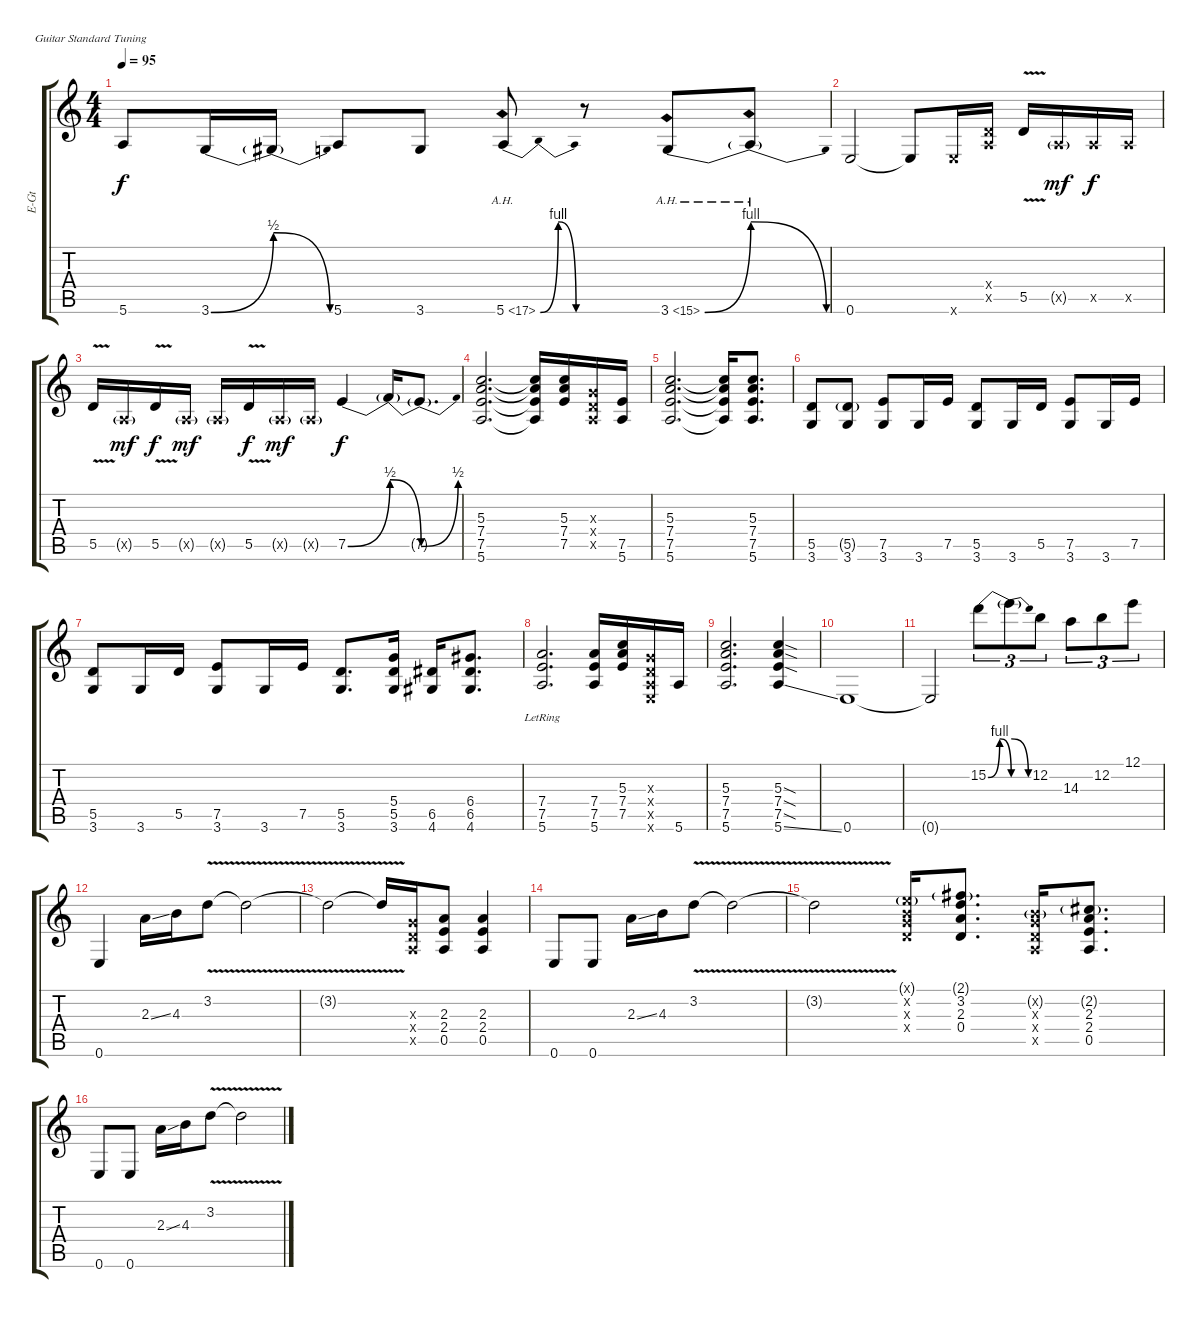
\bracketExtendMode groupsimilarinstruments
\otherSystemsTrackNameOrientation horizontal
\track ("Guitar2 - David Gilmour (effect2)" "E-Gt") {instrument electricguitarclean}
\staff {score tabs}
\tuning (E4 B3 G3 D3 A2 E2)
\ts (4 4)
\tempo 95
\clef g2
\ks c
5.6.8{dy f beam Up} 3.6{be (bend 0 0 60 2)}.16{beam Up} 3.6{be (release 0 2 60 0) t}.16{beam Up} 5.6.8{beam Up} 3.6.8{beam Up} 5.6{be (bendrelease 0 0 30 4 30 4 60 0) ah 12}.8{beam Up} r.8{beam Up} 3.6{be (bend 0 0 60 4) ah 12}.8{beam Up} 3.6{be (release 0 4 60 0) ah 12 t}.8{beam Up} |
0.6.2{beam Up} 0.6{t}.8{beam Up} 0.6{x}.16{beam Up} (0.4{x} 0.5{x}).16{beam Up} 5.5{v}.16{beam Up} 0.5{g x}.16{dy mf beam Up} 0.5{x}.16{dy f beam Up} 0.5{x}.16{beam Up} |
5.5{v}.16{beam Up} 0.5{g x}.16{dy mf beam Up} 5.5{v}.16{dy f beam Up} 0.5{g x}.16{dy mf beam Up} 0.5{g x}.16{beam Up} 5.5{v}.16{dy f beam Up} 0.5{g x}.16{dy mf beam Up} 0.5{g x}.16{beam Up} 7.5{be (bend 0 0 60 2)}.4{dy f beam Up} 7.5{be (release 0 2 60 0) t}.16{beam Up} 7.5{be (bend 0 0 60 2) t}.8{d beam Up} |
(5.3 7.4 7.5 5.6).2{d beam Up} (5.3{t} 7.4{t} 7.5{t} 5.6{t}).16{beam Up} (5.3 7.4 7.5).16{beam Up} (0.3{x} 0.4{x} 0.5{x}).16{beam Up} (7.5 5.6).16{beam Up} |
(5.3 7.4 7.5 5.6).2{d beam Up} (5.3{t} 7.4{t} 7.5{t} 5.6{t}).16{beam Up} (5.3 7.4 7.5 5.6).8{d beam Up} |
(5.5 3.6).8{beam Up} (5.5{g} 3.6).8{beam Up} (7.5 3.6).8{beam Up} 3.6.16{beam Up} 7.5.16{beam Up} (5.5 3.6).8{beam Up} 3.6.16{beam Up} 5.5.16{beam Up} (7.5 3.6).8{beam Up} 3.6.16{beam Up} 7.5.16{beam Up} |
(5.5 3.6).8{beam Up} 3.6.16{beam Up} 5.5.16{beam Up} (7.5 3.6).8{beam Up} 3.6.16{beam Up} 7.5.16{beam Up} (5.5 3.6).8{d beam Up} (5.4 5.5 3.6).16{beam Up} (6.5{acc #} 4.6{acc #}).16{beam Up} (6.4{acc #} 6.5{acc #} 4.6{acc #}).8{d beam Up} |
(7.4 7.5{lr} 5.6).2{d beam Up} (7.4 7.5 5.6).16{beam Up} (5.3 7.4 7.5).16{beam Up} (0.3{x} 0.4{x} 0.5{x} 0.6{x}).16{beam Up} 5.6.16{beam Up} |
(5.3 7.4 7.5 5.6).2{d beam Up} (5.3{sod} 7.4{sod} 7.5{sod} 5.6{ss}).4{beam Up} |
0.6.1{beam Up} |
0.6{t}.2{beam Up} 15.2{be (bendrelease 0 0 30 4 30 4 60 0)}.8{tu (3 2) beam Down} 15.2{be (release 0 4 60 0) t}.8{tu (3 2) beam Down} 12.2.8{tu (3 2) beam Down} 14.3.8{tu (3 2) beam Down} 12.2.8{tu (3 2) beam Down} 12.1.8{tu (3 2) beam Down} |
0.6.4{beam Up} 2.3{ss}.16{beam Down} 4.3.16{beam Down} 3.2{v}.8{beam Down} 3.2{v t}.2{beam Down} |
3.2{v t}.2{beam Down} 3.2{v t}.16{beam Up} (0.3{x} 0.4{x} 0.5{x}).16{beam Up} (2.3 2.4 0.5).8{beam Up} (2.3 2.4 0.5).4{beam Up} |
0.6.8{beam Up} 0.6.8{beam Up} 2.3{ss}.16{beam Down} 4.3.16{beam Down} 3.2{v}.8{beam Down} 3.2{v t}.2{beam Down} |
3.2{v t}.2{beam Down} (0.1{g x} 0.2{x} 0.3{x} 0.4{x}).16{beam Up} (2.1{g acc #} 3.2 2.3 0.4).8{d beam Up} (0.2{g x} 0.3{x} 0.4{x} 0.5{x}).16{beam Up} (2.2{g acc #} 2.3 2.4 0.5).8{d beam Up} |
0.6.8{beam Up} 0.6.8{beam Up} 2.3{ss}.16{beam Down} 4.3.16{beam Down} 3.2{v}.8{beam Down} 3.2{v t}.2{beam Down}
